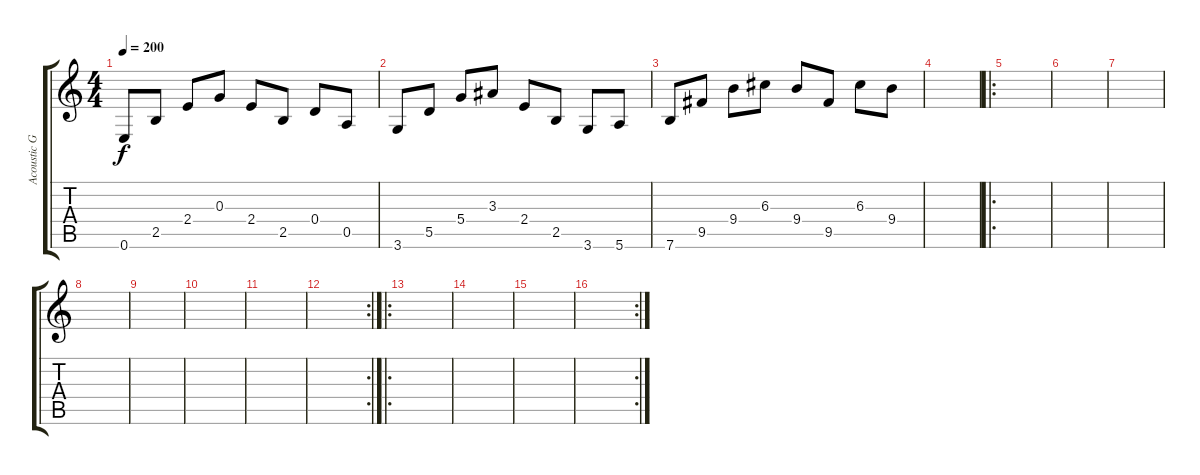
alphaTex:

\track ("Acoustic Guitar" "Acoustic G") {instrument acousticguitarnylon}
\staff {score tabs}
\tuning (E4 B3 G3 D3 A2 E2) {hide}
\ts (4 4)
\tempo 200
\clef g2
\ks c
0.6.8{dy f} 2.5.8 2.4.8 0.3.8 2.4.8 2.5.8 0.4.8 0.5.8 |
3.6.8 5.5.8 5.4.8 3.3.8 2.4.8 2.5.8 3.6.8 5.6.8 |
7.6.8 9.5.8 9.4.8 6.3.8 9.4.8 9.5.8 6.3.8 9.4.8 |
|
\ro
|
|
|
|
|
|
|
\rc 2
|
\ro
|
|
|
\rc 2
